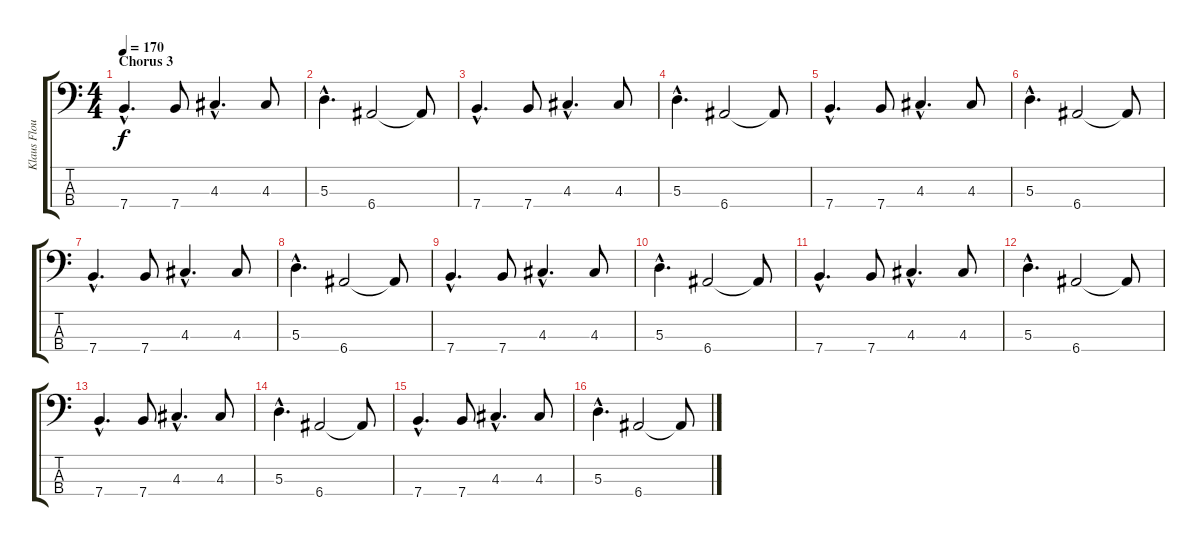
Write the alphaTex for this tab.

\track ("Klaus Flouride" "Klaus Flou") {instrument electricbasspick}
\staff {score tabs}
\tuning (G2 D2 A1 E1) {hide}
\ts (4 4)
\section ("" "Chorus 3")
\tempo 170
\clef f4
\ks c
7.4{hac}.4{d dy f} 7.4.8 4.3{hac}.4{d} 4.3.8 |
5.3{hac}.4{d} 6.4.2 6.4{t}.8 |
7.4{hac}.4{d} 7.4.8 4.3{hac}.4{d} 4.3.8 |
5.3{hac}.4{d} 6.4.2 6.4{t}.8 |
7.4{hac}.4{d} 7.4.8 4.3{hac}.4{d} 4.3.8 |
5.3{hac}.4{d} 6.4.2 6.4{t}.8 |
7.4{hac}.4{d} 7.4.8 4.3{hac}.4{d} 4.3.8 |
5.3{hac}.4{d} 6.4.2 6.4{t}.8 |
7.4{hac}.4{d} 7.4.8 4.3{hac}.4{d} 4.3.8 |
5.3{hac}.4{d} 6.4.2 6.4{t}.8 |
7.4{hac}.4{d} 7.4.8 4.3{hac}.4{d} 4.3.8 |
5.3{hac}.4{d} 6.4.2 6.4{t}.8 |
7.4{hac}.4{d} 7.4.8 4.3{hac}.4{d} 4.3.8 |
5.3{hac}.4{d} 6.4.2 6.4{t}.8 |
7.4{hac}.4{d} 7.4.8 4.3{hac}.4{d} 4.3.8 |
5.3{hac}.4{d} 6.4.2 6.4{t}.8
